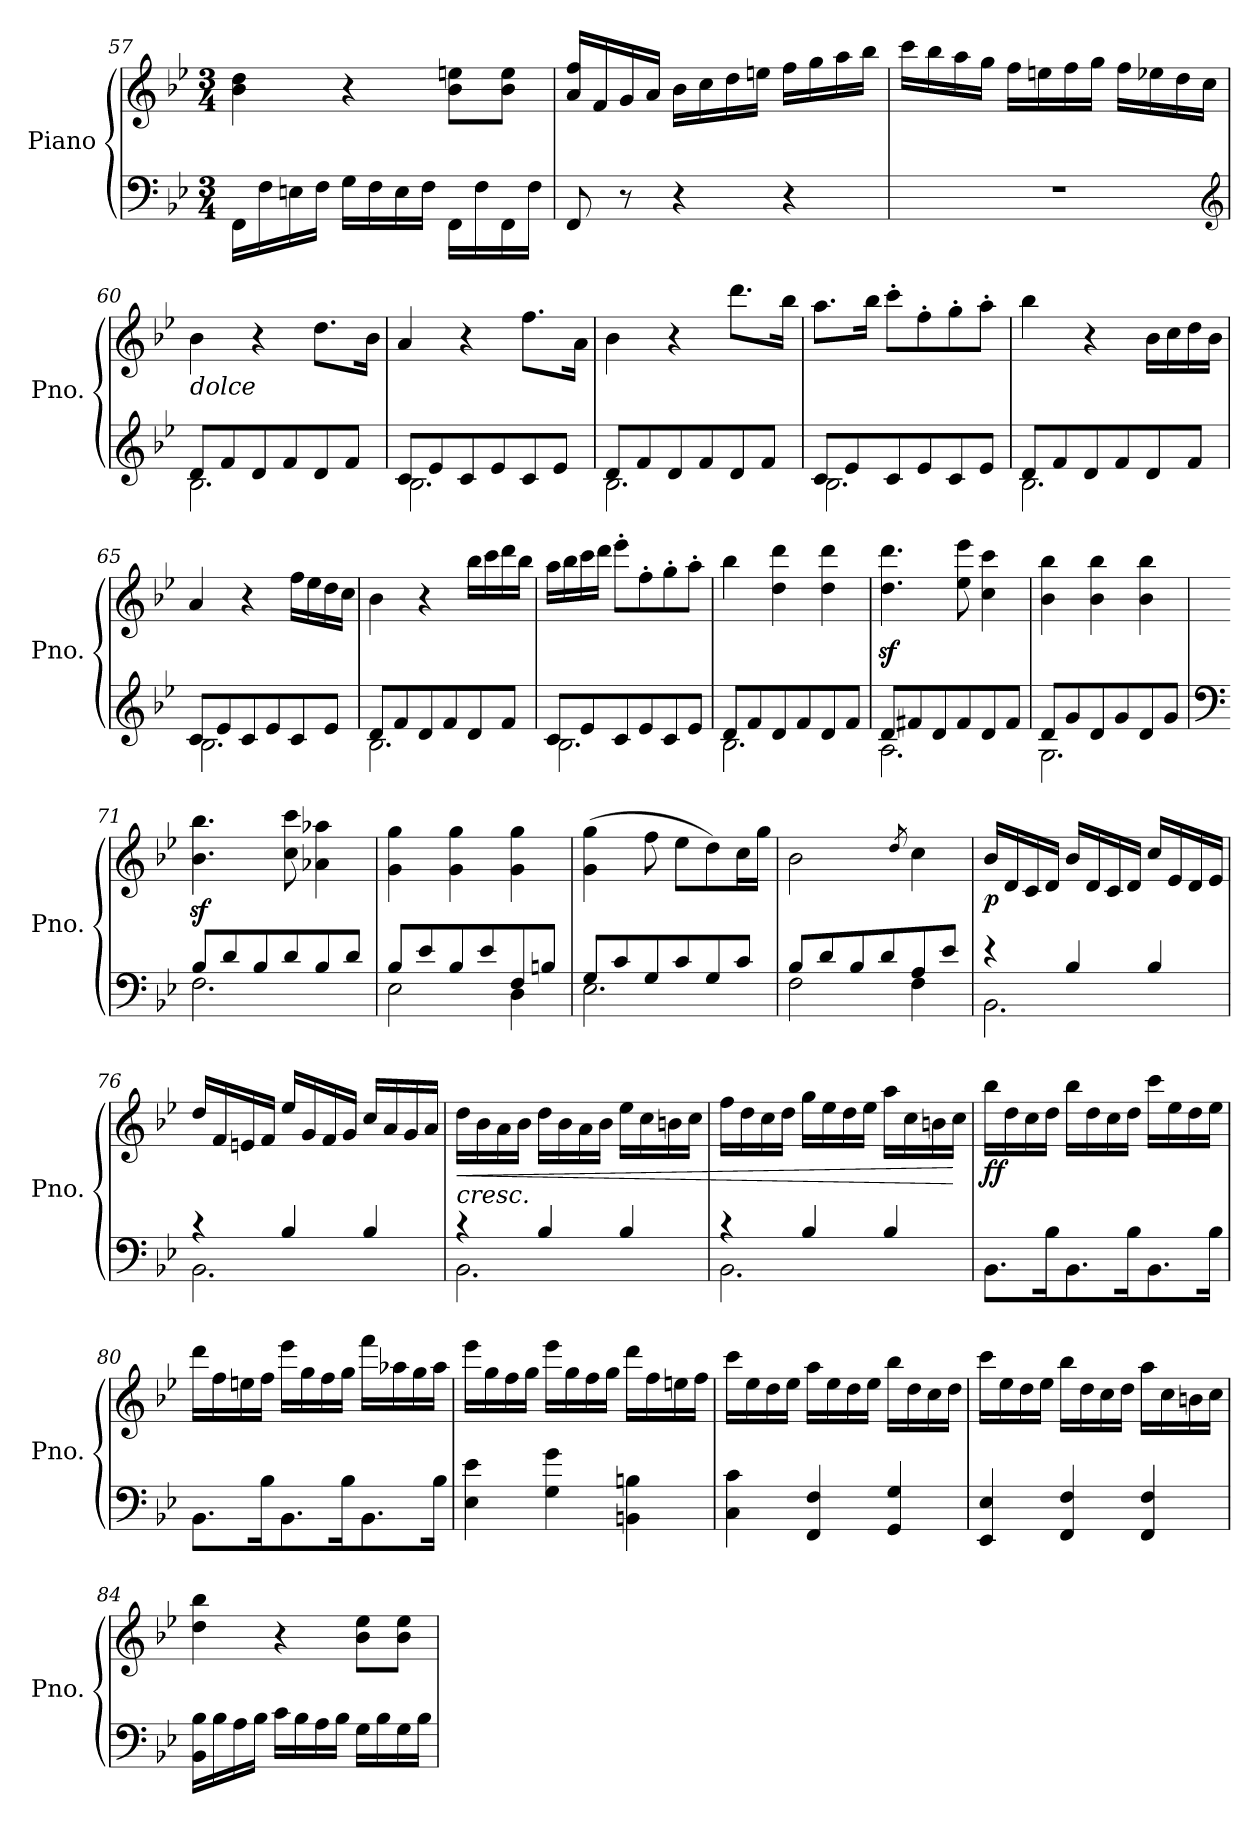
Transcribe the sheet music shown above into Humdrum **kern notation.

**kern	**kern	**dynam
*part1	*part1	*part1
*staff2	*staff1	*staff1/2
*I"Piano	*	*
*I'Pno.	*	*
*clefF4	*clefG2	*
*k[b-e-]	*k[b-e-]	*
*B-:	*B-:	*
*M3/4	*M3/4	*
=57	=57	=57
16FF\LL	4b-\ 4dd\	.
16F\	.	.
16En\	.	.
16F\JJ	.	.
16G\LL	4r	.
16F\	.	.
16E\	.	.
16F\JJ	.	.
16FF\LL	8b-\ 8een\L	.
16F\	.	.
16FF\	8b-\ 8ee\J	.
16F\JJ	.	.
=58	=58	=58
8FF/	16a/ 16ff/LL	.
.	16f/	.
8r	16g/	.
.	16a/JJ	.
4r	16b-\LL	.
.	16cc\	.
.	16dd\	.
.	16een\JJ	.
4r	16ff\LL	.
.	16gg\	.
.	16aa\	.
.	16bb-\JJ	.
!!LO:LB:g=z
=59	=59	=59
2.r	16ccc\LL	.
.	16bb-\	.
.	16aa\	.
.	16gg\JJ	.
.	16ff\LL	.
.	16een\	.
.	16ff\	.
.	16gg\JJ	.
.	16ff\LL	.
.	16ee-X\	.
.	16dd\	.
*clefG2	*	*
.	16cc\JJ	.
=60	=60	=60
*^	*	*
!	!	!LO:TX:b:i:t=dolce	!
8d/L	2.B-\	4b-\	.
8f/	.	.	.
8d/	.	4r	.
8f/	.	.	.
8d/	.	8.dd\L	.
8f/J	.	.	.
.	.	16b-\Jk	.
=61	=61	=61	=61
8c/L	2.B-\	4a/	.
8e-/	.	.	.
8c/	.	4r	.
8e-/	.	.	.
8c/	.	8.ff\L	.
8e-/J	.	.	.
.	.	16a\Jk	.
=62	=62	=62	=62
8d/L	2.B-\	4b-\	.
8f/	.	.	.
8d/	.	4r	.
8f/	.	.	.
8d/	.	8.ddd\L	.
8f/J	.	.	.
.	.	16bb-\Jk	.
=63	=63	=63	=63
8c/L	2.B-\	8.aa\L	.
8e-/	.	.	.
.	.	16bb-\Jk	.
8c/	.	8ccc'\L	.
8e-/	.	8ff'\	.
8c/	.	8gg'\	.
8e-/J	.	8aa'\J	.
!!LO:LB:g=z
=64	=64	=64	=64
8d/L	2.B-\	4bb-\	.
8f/	.	.	.
8d/	.	4r	.
8f/	.	.	.
8d/	.	16b-\LL	.
.	.	16cc\	.
8f/J	.	16dd\	.
.	.	16b-\JJ	.
=65	=65	=65	=65
8c/L	2.B-\	4a/	.
8e-/	.	.	.
8c/	.	4r	.
8e-/	.	.	.
8c/	.	16ff\LL	.
.	.	16ee-\	.
8e-/J	.	16dd\	.
.	.	16cc\JJ	.
!!LO:LB:g=z
=66	=66	=66	=66
8d/L	2.B-\	4b-\	.
8f/	.	.	.
8d/	.	4r	.
8f/	.	.	.
8d/	.	16bb-\LL	.
.	.	16ccc\	.
8f/J	.	16ddd\	.
.	.	16bb-\JJ	.
=67	=67	=67	=67
8c/L	2.B-\	16aa\LL	.
.	.	16bb-\	.
8e-/	.	16ccc\	.
.	.	16ddd\JJ	.
8c/	.	8eee-'\L	.
8e-/	.	8ff'\	.
8c/	.	8gg'\	.
8e-/J	.	8aa'\J	.
=68	=68	=68	=68
8d/L	2.B-\	4bb-\	.
8f/	.	.	.
8d/	.	4dd\ 4ddd\	.
8f/	.	.	.
8d/	.	4dd\ 4ddd\	.
8f/J	.	.	.
=69	=69	=69	=69
8d/L	2.A\	4.dd\z< 4.ddd\z<	.
8f#X/	.	.	.
8d/	.	.	.
8f#/	.	8ee-\ 8eee-\	.
8d/	.	4cc\ 4ccc\	.
8f#/J	.	.	.
=70	=70	=70	=70
8d/L	2.G\	4b-\ 4bb-\	.
8g/	.	.	.
8d/	.	4b-\ 4bb-\	.
8g/	.	.	.
8d/	.	4b-\ 4bb-\	.
8g/J	.	.	.
!!LO:PB:g=z
=71	=71	=71	=71
*clefF4	*	*	*
8B-/L	2.F\	4.b-\z< 4.bb-\z<	.
8d/	.	.	.
8B-/	.	.	.
8d/	.	8cc\ 8ccc\	.
8B-/	.	4a-X\ 4aa-X\	.
8d/J	.	.	.
!!LO:LB:g=z
=72	=72	=72	=72
8B-/L	2E-\	4g\ 4gg\	.
8e-/	.	.	.
8B-/	.	4g\ 4gg\	.
8e-/	.	.	.
8F/	4D\	4g\ 4gg\	.
8Bn/J	.	.	.
=73	=73	=73	=73
8G/L	2.E-\	(4g\ 4gg\	.
8c/	.	.	.
8G/	.	8ff\	.
8c/	.	8ee-\L	.
8G/	.	8dd\)	.
8c/J	.	16cc\L	.
.	.	16gg\JJ	.
=74	=74	=74	=74
8B-/L	2F\	2b-\	.
8d/	.	.	.
8B-/	.	.	.
8d/	.	.	.
.	.	8qdd/	.
8A/	4F\	4cc\	.
8e-/J	.	.	.
=75	=75	=75	=75
!	!	!	!LO:DY:b
4r	2.BB-\	16b-/LL	p
.	.	16d/	.
.	.	16c/	.
.	.	16d/JJ	.
4B-/	.	16b-/LL	.
.	.	16d/	.
.	.	16c/	.
.	.	16d/JJ	.
4B-/	.	16cc/LL	.
.	.	16e-/	.
.	.	16d/	.
.	.	16e-/JJ	.
!!LO:LB:g=z
=76	=76	=76	=76
4r	2.BB-\	16dd/LL	.
.	.	16f/	.
.	.	16en/	.
.	.	16f/JJ	.
4B-/	.	16ee-/LL	.
.	.	16g/	.
.	.	16f/	.
.	.	16g/JJ	.
4B-/	.	16cc/LL	.
.	.	16a/	.
.	.	16g/	.
.	.	16a/JJ	.
!!LO:LB:g=z
=77	=77	=77	=77
!	!	!LO:TX:b:i:t=cresc.	!
!	!	!	!LO:HP:b
4r	2.BB-\	16dd\LL	<
.	.	16b-\	.
.	.	16a\	.
.	.	16b-\JJ	.
4B-/	.	16dd\LL	.
.	.	16b-\	.
.	.	16a\	.
.	.	16b-\JJ	.
4B-/	.	16ee-\LL	.
.	.	16cc\	.
.	.	16bn\	.
.	.	16cc\JJ	.
=78	=78	=78	=78
4r	2.BB-\	16ff\LL	.
.	.	16dd\	.
.	.	16cc\	.
.	.	16dd\JJ	.
4B-/	.	16gg\LL	.
.	.	16ee-\	.
.	.	16dd\	.
.	.	16ee-\JJ	.
4B-/	.	16aa\LL	.
.	.	16cc\	.
.	.	16bn\	.
.	.	16cc\JJ	[
*v	*v	*	*
=79	=79	=79
!	!	!LO:DY:b
8.BB-\L	16bb-\LL	ff
.	16dd\	.
.	16cc\	.
16B-\K	16dd\JJ	.
8.BB-\	16bb-\LL	.
.	16dd\	.
.	16cc\	.
16B-\K	16dd\JJ	.
8.BB-\	16ccc\LL	.
.	16ee-\	.
.	16dd\	.
16B-\Jk	16ee-\JJ	.
!!LO:LB:g=z
=80	=80	=80
8.BB-\L	16ddd\LL	.
.	16ff\	.
.	16een\	.
16B-\K	16ff\JJ	.
8.BB-\	16eee-\LL	.
.	16gg\	.
.	16ff\	.
16B-\K	16gg\JJ	.
8.BB-\	16fff\LL	.
.	16aa-X\	.
.	16gg\	.
16B-\Jk	16aa-\JJ	.
!!LO:LB:g=z
=81	=81	=81
4E-\ 4e-\	16eee-\LL	.
.	16gg\	.
.	16ff\	.
.	16gg\JJ	.
4G\ 4g\	16eee-\LL	.
.	16gg\	.
.	16ff\	.
.	16gg\JJ	.
4BBn\ 4Bn\	16ddd\LL	.
.	16ff\	.
.	16een\	.
.	16ff\JJ	.
=82	=82	=82
4C\ 4c\	16ccc\LL	.
.	16ee-\	.
.	16dd\	.
.	16ee-\JJ	.
4FF/ 4F/	16aa\LL	.
.	16ee-\	.
.	16dd\	.
.	16ee-\JJ	.
4GG/ 4G/	16bb-\LL	.
.	16dd\	.
.	16cc\	.
.	16dd\JJ	.
=83	=83	=83
4EE-/ 4E-/	16ccc\LL	.
.	16ee-\	.
.	16dd\	.
.	16ee-\JJ	.
4FF/ 4F/	16bb-\LL	.
.	16dd\	.
.	16cc\	.
.	16dd\JJ	.
4FF/ 4F/	16aa\LL	.
.	16cc\	.
.	16bn\	.
.	16cc\JJ	.
=84	=84	=84
16BB-\ 16B-\LL	4dd\ 4bb-\	.
16B-\	.	.
16A\	.	.
16B-\JJ	.	.
16c\LL	4r	.
16B-\	.	.
16A\	.	.
16B-\JJ	.	.
16G\LL	8b-\ 8ee-\L	.
16B-\	.	.
16G\	8b-\ 8ee-\J	.
16B-\JJ	.	.
=	=	=
*-	*-	*-
